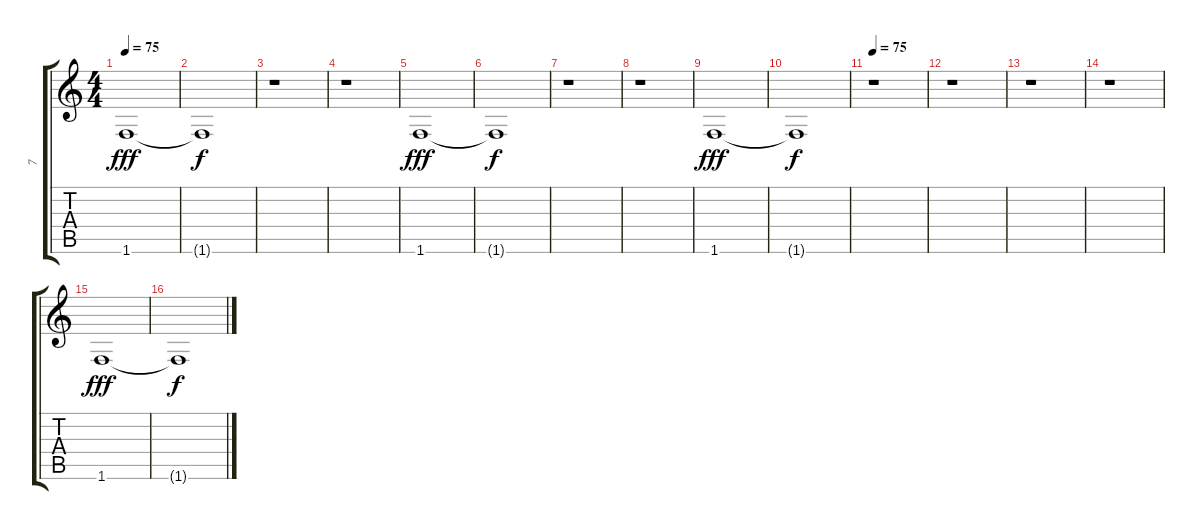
\track ("7" "7") {instrument synthbass1}
\staff {score tabs}
\tuning (E4 B3 G3 D3 A2 E2) {hide}
\ts (4 4)
\tempo 75
\clef g2
\ks c
1.6.1{dy fff} |
1.6{t}.1{dy f} |
r.1 |
r.1 |
1.6.1{dy fff} |
1.6{t}.1{dy f} |
r.1 |
r.1 |
1.6.1{dy fff} |
1.6{t}.1{dy f} |
\tempo 75
r.1 |
r.1 |
r.1 |
r.1 |
1.6.1{dy fff} |
1.6{t}.1{dy f}
